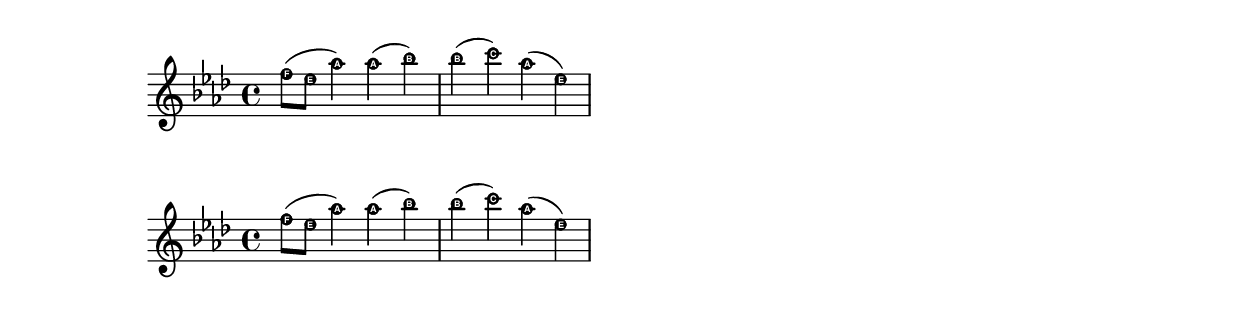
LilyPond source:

\version "2.18.2"

makeStaff =
#(define-music-function
     (parser location music)
     (ly:music?)
   #{
        \new Staff {
            $music
        }
   #})

makeScore =
#(define-scheme-function
     (parser location music)
     (ly:music?)
   #{
     \score {
        \makeStaff $music
        \layout { }
      }
   #})

makeEasyScore =
#(define-scheme-function
     (parser location music)
     (ly:music?)
   #{
     \score {
        \makeStaff $music
        \layout { \easyHeadsOn }
      }
   #})

makeTwoScores = 
#(define
     (music)
   #{
      \makeScore $music
      \makeEasyScore $music
   #})


dango = \relative c'' { f8( ees as4) }


dangoA = \relative c''' {\key aes \major \dango aes( bes) bes( c) aes( ees) }
dangoB = \relative c''' {\key aes \major \dango aes( bes) bes( c) aes( ees) }

% \makeScore \dangoA
% \makeEasyScore \dangoB

#(define musicList (list dangoA dangoA))
#(define musicListOne (map ly:make-score musicList))
% 'and' used here to give the lambda the right return value for map
easyLayout = \layout { \easyHeadsOn }
#(define musicListTwo (map (lambda (score) 
  (and (ly:score-add-output-def! score easyLayout) score)) (map ly:make-score musicList)))

% $(first musicListOne)
% \easyHeadsOn
% $@(map (lambda (music) (ly:make-music #{ \makeEasyScore $music #} )) musicList)
% $(first musicListOne)
% \easyHeadsOff

\void \displayScheme \override NoteHead.stencil = #note-head::brew-ez-stencil

% $@musicListOne
$@musicListTwo

% \makeTwoScores \dangoA
% \makeTwoScores \dangoB